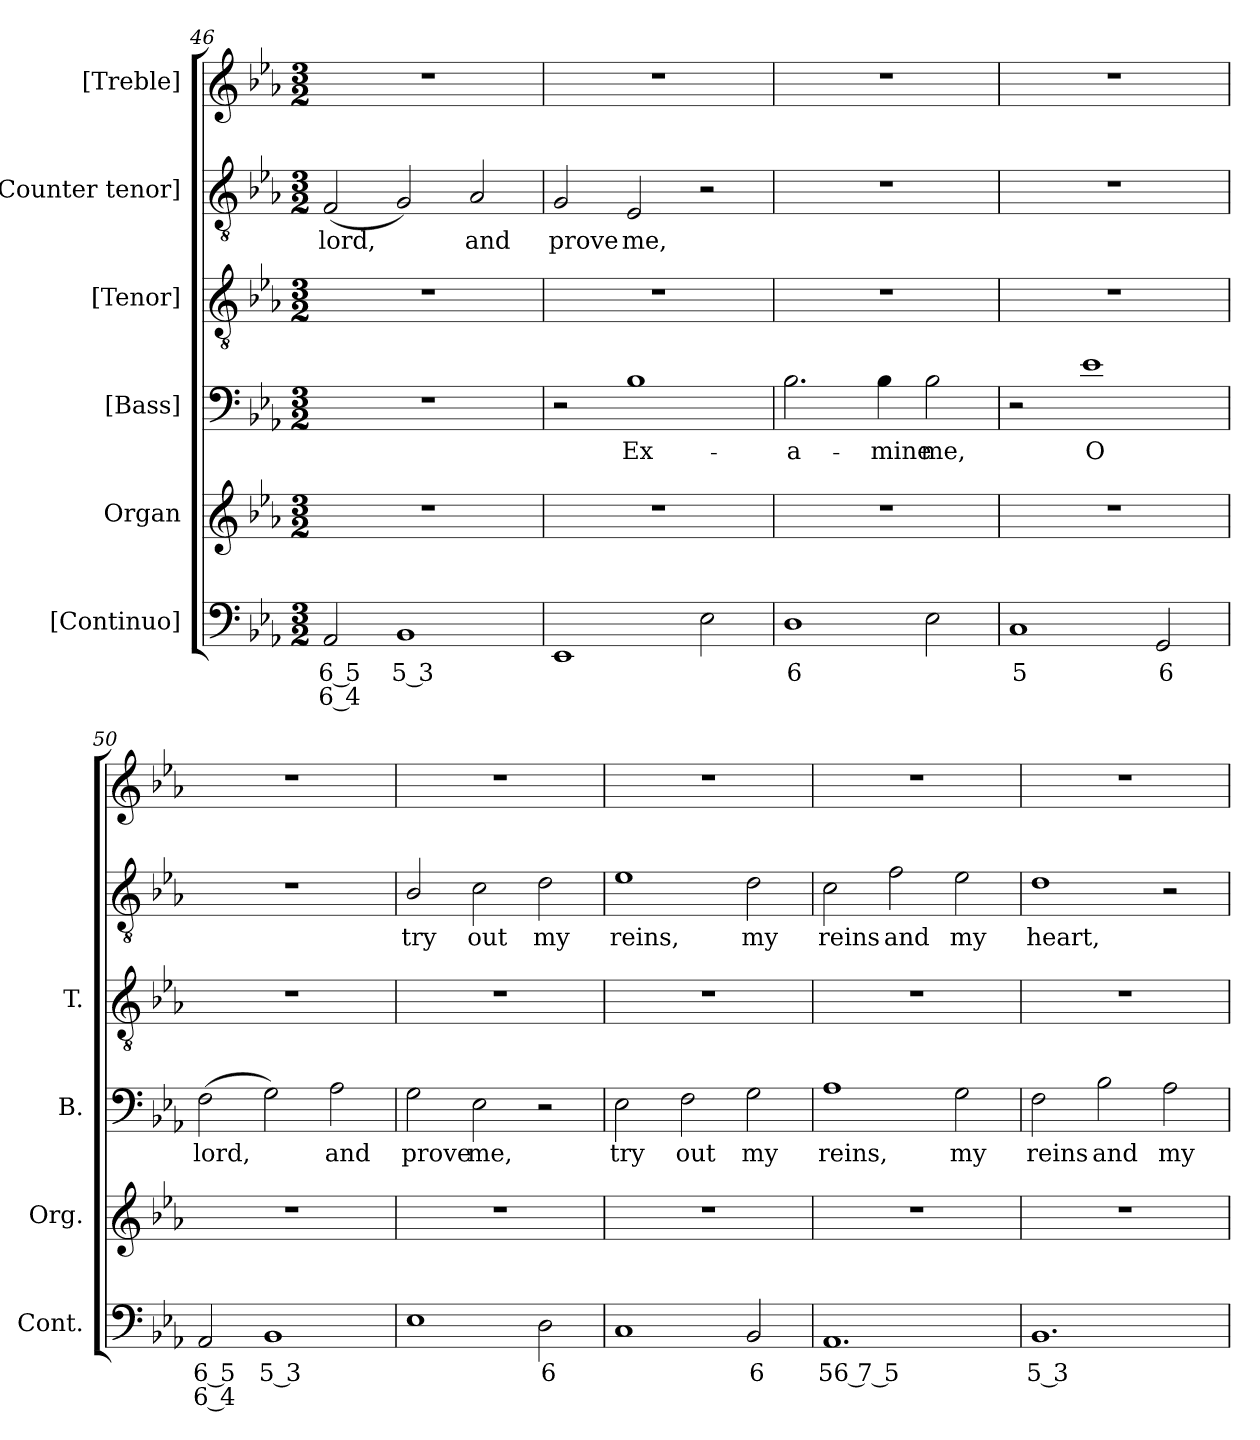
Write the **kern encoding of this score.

**kern	**text	**text	**kern	**kern	**text	**kern	**kern	**text	**kern
*part6	*part6	*part6	*part5	*part4	*part4	*part3	*part2	*part2	*part1
*staff6	*staff6	*staff6	*staff5	*staff4	*staff4	*staff3	*staff2	*staff2	*staff1
*I"[Continuo]	*	*	*I"Organ	*I"[Bass]	*	*I"[Tenor]	*I"[Counter tenor]	*	*I"[Treble]
*I'Cont.	*	*	*I'Org.	*I'B.	*	*I'T.	*	*	*
*clefF4	*	*	*clefG2	*clefF4	*	*clefGv2	*clefGv2	*	*clefG2
*	*	*	*	*	*	*ITrd7c12	*ITrd7c12	*	*
*k[b-e-a-]	*	*	*k[b-e-a-]	*k[b-e-a-]	*	*k[b-e-a-]	*k[b-e-a-]	*	*k[b-e-a-]
*E-:	*	*	*E-:	*E-:	*	*E-:	*E-:	*	*E-:
*M3/2	*	*	*M3/2	*M3/2	*	*M3/2	*M3/2	*	*M3/2
=46	=46	=46	=46	=46	=46	=46	=46	=46	=46
!	!LO:LY:b:color=#000000	!LO:LY:b:color=#000000	!LO:N:vis=1	!LO:N:vis=1	!	!LO:N:vis=1	!	!	!
!	!	!	!	!	!	!	!	!LO:LY:b:color=#000000	!LO:N:vis=1
2AA-i/	6 5	6 4	1.r	1.r	.	1.r	(2FFi/	lord,	1.r
!	!LO:LY:b:color=#000000	!	!	!	!	!	!	!	!
1BB-i	5 3	.	.	.	.	.	2GGi/)	.	.
!	!	!	!	!	!	!	!	!LO:LY:b:color=#000000	!
.	.	.	.	.	.	.	2AA-i/	and	.
=47	=47	=47	=47	=47	=47	=47	=47	=47	=47
!	!	!	!LO:N:vis=1	!	!	!LO:N:vis=1	!	!	!
!	!	!	!	!	!	!	!	!LO:LY:b:color=#000000	!LO:N:vis=1
1EE-i	.	.	1.r	2r	.	1.r	2GGi/	prove	1.r
!	!	!	!	!	!LO:LY:b:color=#000000	!	!	!	!
!	!	!	!	!	!	!	!	!LO:LY:b:color=#000000	!
.	.	.	.	1B-i	Ex-	.	2EE-i/	me,	.
2E-i\	.	.	.	.	.	.	2r	.	.
!!LO:LB:g=z
=48	=48	=48	=48	=48	=48	=48	=48	=48	=48
!	!LO:LY:b:color=#000000	!	!LO:N:vis=1	!	!	!	!	!	!
!	!	!	!	!	!LO:LY:b:color=#000000	!LO:N:vis=1	!LO:N:vis=1	!	!LO:N:vis=1
1Di	6	.	1.r	2.B-i\	-a-	1.r	1.r	.	1.r
!	!	!	!	!	!LO:LY:b:color=#000000	!	!	!	!
.	.	.	.	4B-i\	-mine	.	.	.	.
!	!	!	!	!	!LO:LY:b:color=#000000	!	!	!	!
2E-i\	.	.	.	2B-i\	me,	.	.	.	.
=49	=49	=49	=49	=49	=49	=49	=49	=49	=49
!	!LO:LY:b:color=#000000	!	!LO:N:vis=1	!	!	!LO:N:vis=1	!LO:N:vis=1	!	!LO:N:vis=1
1Ci	5	.	1.r	2r	.	1.r	1.r	.	1.r
!	!	!	!	!	!LO:LY:b:color=#000000	!	!	!	!
.	.	.	.	1e-i	O	.	.	.	.
!	!LO:LY:b:color=#000000	!	!	!	!	!	!	!	!
2GGi/	6	.	.	.	.	.	.	.	.
=50	=50	=50	=50	=50	=50	=50	=50	=50	=50
!	!LO:LY:b:color=#000000	!LO:LY:b:color=#000000	!LO:N:vis=1	!	!	!	!	!	!
!	!	!	!	!	!LO:LY:b:color=#000000	!LO:N:vis=1	!LO:N:vis=1	!	!LO:N:vis=1
2AA-i/	6 5	6 4	1.r	(2Fi\	lord,	1.r	1.r	.	1.r
!	!LO:LY:b:color=#000000	!	!	!	!	!	!	!	!
1BB-i	5 3	.	.	2Gi\)	.	.	.	.	.
!	!	!	!	!	!LO:LY:b:color=#000000	!	!	!	!
.	.	.	.	2A-i\	and	.	.	.	.
=51	=51	=51	=51	=51	=51	=51	=51	=51	=51
!	!	!	!LO:N:vis=1	!	!	!	!	!	!
!	!	!	!	!	!LO:LY:b:color=#000000	!LO:N:vis=1	!	!	!
!	!	!	!	!	!	!	!	!LO:LY:b:color=#000000	!LO:N:vis=1
1E-i	.	.	1.r	2Gi\	prove	1.r	2BB-i/	try	1.r
!	!	!	!	!	!LO:LY:b:color=#000000	!	!	!	!
!	!	!	!	!	!	!	!	!LO:LY:b:color=#000000	!
.	.	.	.	2E-i\	me,	.	2Ci\	out	.
!	!LO:LY:b:color=#000000	!	!	!	!	!	!	!	!
!	!	!	!	!	!	!	!	!LO:LY:b:color=#000000	!
2Di\	6	.	.	2r	.	.	2Di\	my	.
=52	=52	=52	=52	=52	=52	=52	=52	=52	=52
!	!	!	!LO:N:vis=1	!	!	!	!	!	!
!	!	!	!	!	!LO:LY:b:color=#000000	!LO:N:vis=1	!	!	!
!	!	!	!	!	!	!	!	!LO:LY:b:color=#000000	!LO:N:vis=1
1Ci	.	.	1.r	2E-i\	try	1.r	1E-i	reins,	1.r
!	!	!	!	!	!LO:LY:b:color=#000000	!	!	!	!
.	.	.	.	2Fi\	out	.	.	.	.
!	!LO:LY:b:color=#000000	!	!	!	!	!	!	!	!
!	!	!	!	!	!LO:LY:b:color=#000000	!	!	!	!
!	!	!	!	!	!	!	!	!LO:LY:b:color=#000000	!
2BB-i/	6	.	.	2Gi\	my	.	2Di\	my	.
!!LO:LB:g=z
=53	=53	=53	=53	=53	=53	=53	=53	=53	=53
!	!LO:LY:b:color=#000000	!	!LO:N:vis=1	!	!	!	!	!	!
!	!	!	!	!	!LO:LY:b:color=#000000	!LO:N:vis=1	!	!	!
!	!	!	!	!	!	!	!	!LO:LY:b:color=#000000	!LO:N:vis=1
1.AA-i	56 7 5	.	1.r	1A-i	reins,	1.r	2Ci\	reins	1.r
!	!	!	!	!	!	!	!	!LO:LY:b:color=#000000	!
.	.	.	.	.	.	.	2Fi\	and	.
!	!	!	!	!	!LO:LY:b:color=#000000	!	!	!	!
!	!	!	!	!	!	!	!	!LO:LY:b:color=#000000	!
.	.	.	.	2Gi\	my	.	2E-i\	my	.
=54	=54	=54	=54	=54	=54	=54	=54	=54	=54
!	!LO:LY:b:color=#000000	!	!LO:N:vis=1	!	!	!	!	!	!
!	!	!	!	!	!LO:LY:b:color=#000000	!LO:N:vis=1	!	!	!
!	!	!	!	!	!	!	!	!LO:LY:b:color=#000000	!LO:N:vis=1
1.BB-i	5 3	.	1.r	2Fi\	reins	1.r	1Di	heart,	1.r
!	!	!	!	!	!LO:LY:b:color=#000000	!	!	!	!
.	.	.	.	2B-i\	and	.	.	.	.
!	!	!	!	!	!LO:LY:b:color=#000000	!	!	!	!
.	.	.	.	2A-i\	my	.	2r	.	.
=	=	=	=	=	=	=	=	=	=
*-	*-	*-	*-	*-	*-	*-	*-	*-	*-
